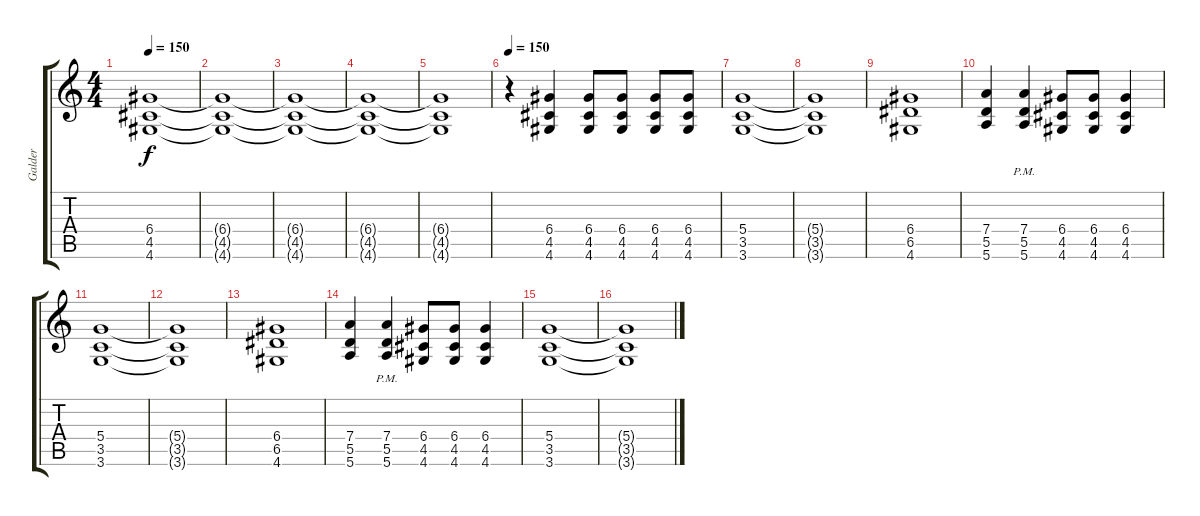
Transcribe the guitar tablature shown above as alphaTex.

\track ("Galder" "Galder") {instrument distortionguitar}
\staff {score tabs}
\tuning (E4 B3 G3 D3 A2 E2) {hide}
\ts (4 4)
\tempo 150
\clef g2
\ks c
(6.4{t} 4.5{t} 4.6{t}).1{dy f} |
(6.4{t} 4.5{t} 4.6{t}).1 |
(6.4{t} 4.5{t} 4.6{t}).1 |
(6.4{t} 4.5{t} 4.6{t}).1 |
(6.4{t} 4.5{t} 4.6{t}).1 |
\tempo 150
r.4 (6.4 4.5 4.6).4 (6.4 4.5 4.6).8 (6.4 4.5 4.6).8 (6.4 4.5 4.6).8 (6.4 4.5 4.6).8 |
(5.4 3.5 3.6).1 |
(5.4{t} 3.5{t} 3.6{t}).1 |
(6.4 6.5 4.6).1 |
(7.4 5.5 5.6).4 (7.4{pm} 5.5{pm} 5.6{pm}).4 (6.4 4.5 4.6).8 (6.4 4.5 4.6).8 (6.4 4.5 4.6).4 |
(5.4 3.5 3.6).1 |
(5.4{t} 3.5{t} 3.6{t}).1 |
(6.4 6.5 4.6).1 |
(7.4 5.5 5.6).4 (7.4{pm} 5.5{pm} 5.6{pm}).4 (6.4 4.5 4.6).8 (6.4 4.5 4.6).8 (6.4 4.5 4.6).4 |
(5.4 3.5 3.6).1 |
(5.4{t} 3.5{t} 3.6{t}).1
